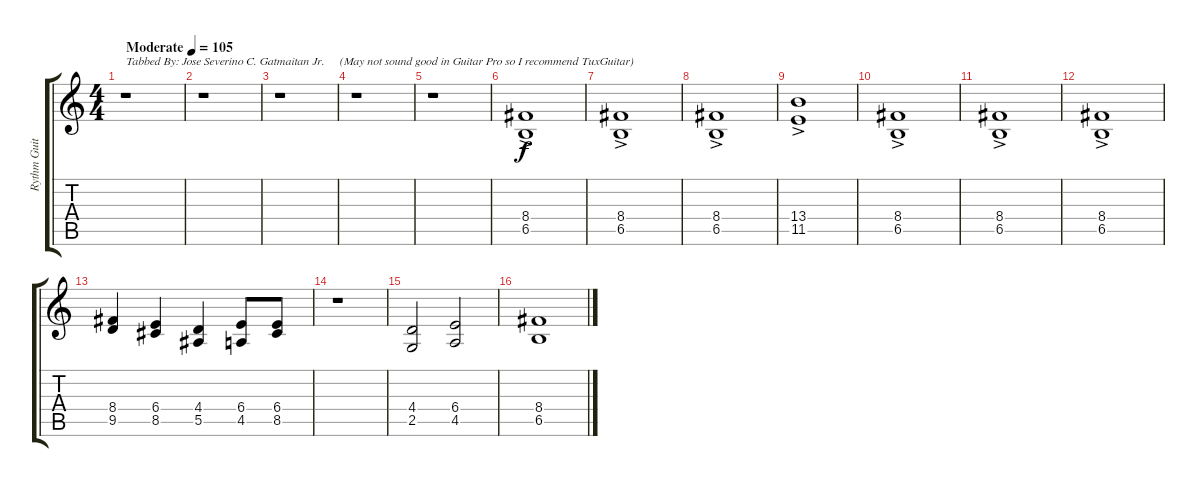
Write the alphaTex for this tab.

\track ("Rythm Guitar" "Rythm Guit") {instrument distortionguitar}
\staff {score tabs}
\tuning (C4 G3 Eb3 Bb2 F2 C2) {hide}
\ts (4 4)
\tempo (105 "Moderate")
\clef g2
\ks c
r.1{txt "Tabbed By: Jose Severino C. Gatmaitan Jr.     (May not sound good in Guitar Pro so I recommend TuxGuitar)" dy f instrument distortionguitar} |
r.1 |
r.1 |
r.1 |
r.1 |
(8.4{ac} 6.5{ac}).1 |
(8.4{ac} 6.5{ac}).1 |
(8.4{ac} 6.5{ac}).1 |
(13.4 11.5{ac}).1 |
(8.4{ac} 6.5{ac}).1 |
(8.4{ac} 6.5{ac}).1 |
(8.4{ac} 6.5{ac}).1 |
(8.4 9.5).4 (6.4 8.5).4 (4.4 5.5).4 (6.4 4.5).8 (6.4 8.5).8 |
r.1 |
(4.4 2.5).2 (6.4 4.5).2 |
(8.4 6.5).1
